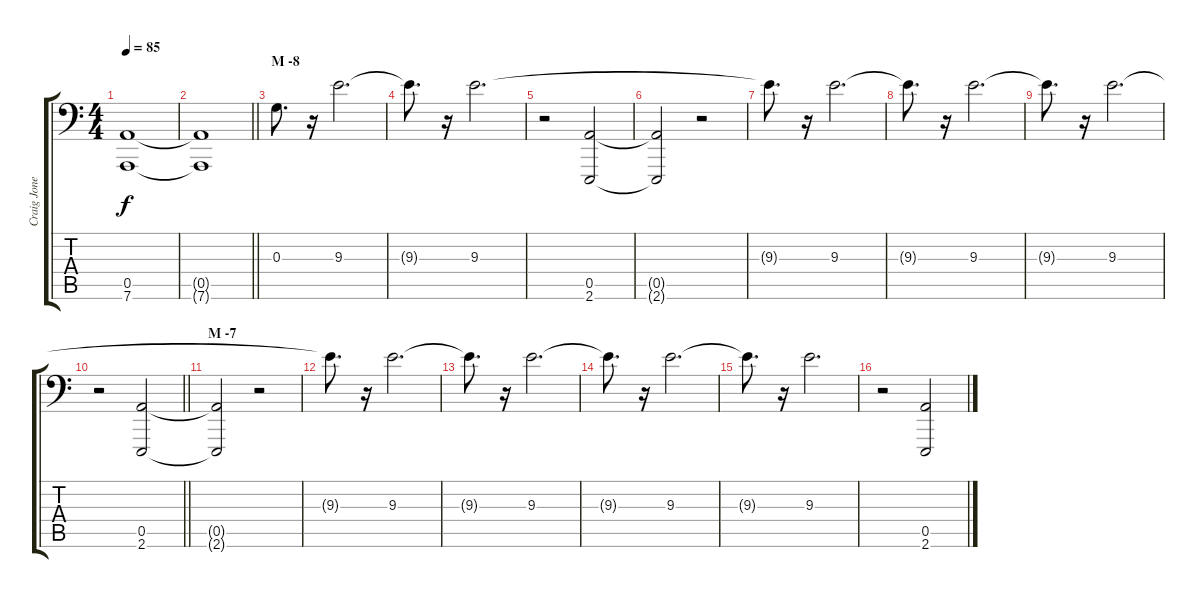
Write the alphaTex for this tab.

\track ("Craig Jones" "Craig Jone") {instrument lead3calliope}
\staff {score tabs}
\tuning (E5 B3 G3 D3 A2 D1) {hide}
\ts (4 4)
\tempo 85
\clef f4
\ks c
(0.5{t} 7.6{t}).1{dy f} |
\barLineRight lightlight
(0.5{t} 7.6{t}).1 |
\section ("" "M -8")
0.3.8{d} r.16{volume 0} 9.3.2{d volume 9 instrument reversecymbal} |
9.3{t}.8{d} r.16{volume 0} 9.3.2{d volume 9 instrument reversecymbal} |
r.2{volume 0 instrument blownbottle} (0.5 2.6).2{volume 16} |
(0.5{t} 2.6{t}).2{volume 0} r.2 |
9.3{t}.8{d} r.16{volume 0} 9.3.2{d volume 9 instrument reversecymbal} |
9.3{t}.8{d} r.16{volume 0} 9.3.2{d volume 9 instrument reversecymbal} |
9.3{t}.8{d} r.16{volume 0} 9.3.2{d volume 9 instrument reversecymbal} |
\barLineRight lightlight
r.2{volume 0 instrument blownbottle} (0.5 2.6).2{volume 16} |
\section ("" "M -7")
(0.5{t} 2.6{t}).2{volume 0} r.2 |
9.3{t}.8{d} r.16{volume 0} 9.3.2{d volume 9 instrument reversecymbal} |
9.3{t}.8{d} r.16{volume 0} 9.3.2{d volume 9 instrument reversecymbal} |
9.3{t}.8{d} r.16{volume 0} 9.3.2{d volume 9 instrument reversecymbal} |
9.3{t}.8{d} r.16{volume 0} 9.3.2{d volume 9 instrument reversecymbal} |
r.2{volume 0 instrument blownbottle} (0.5 2.6).2{volume 16}
